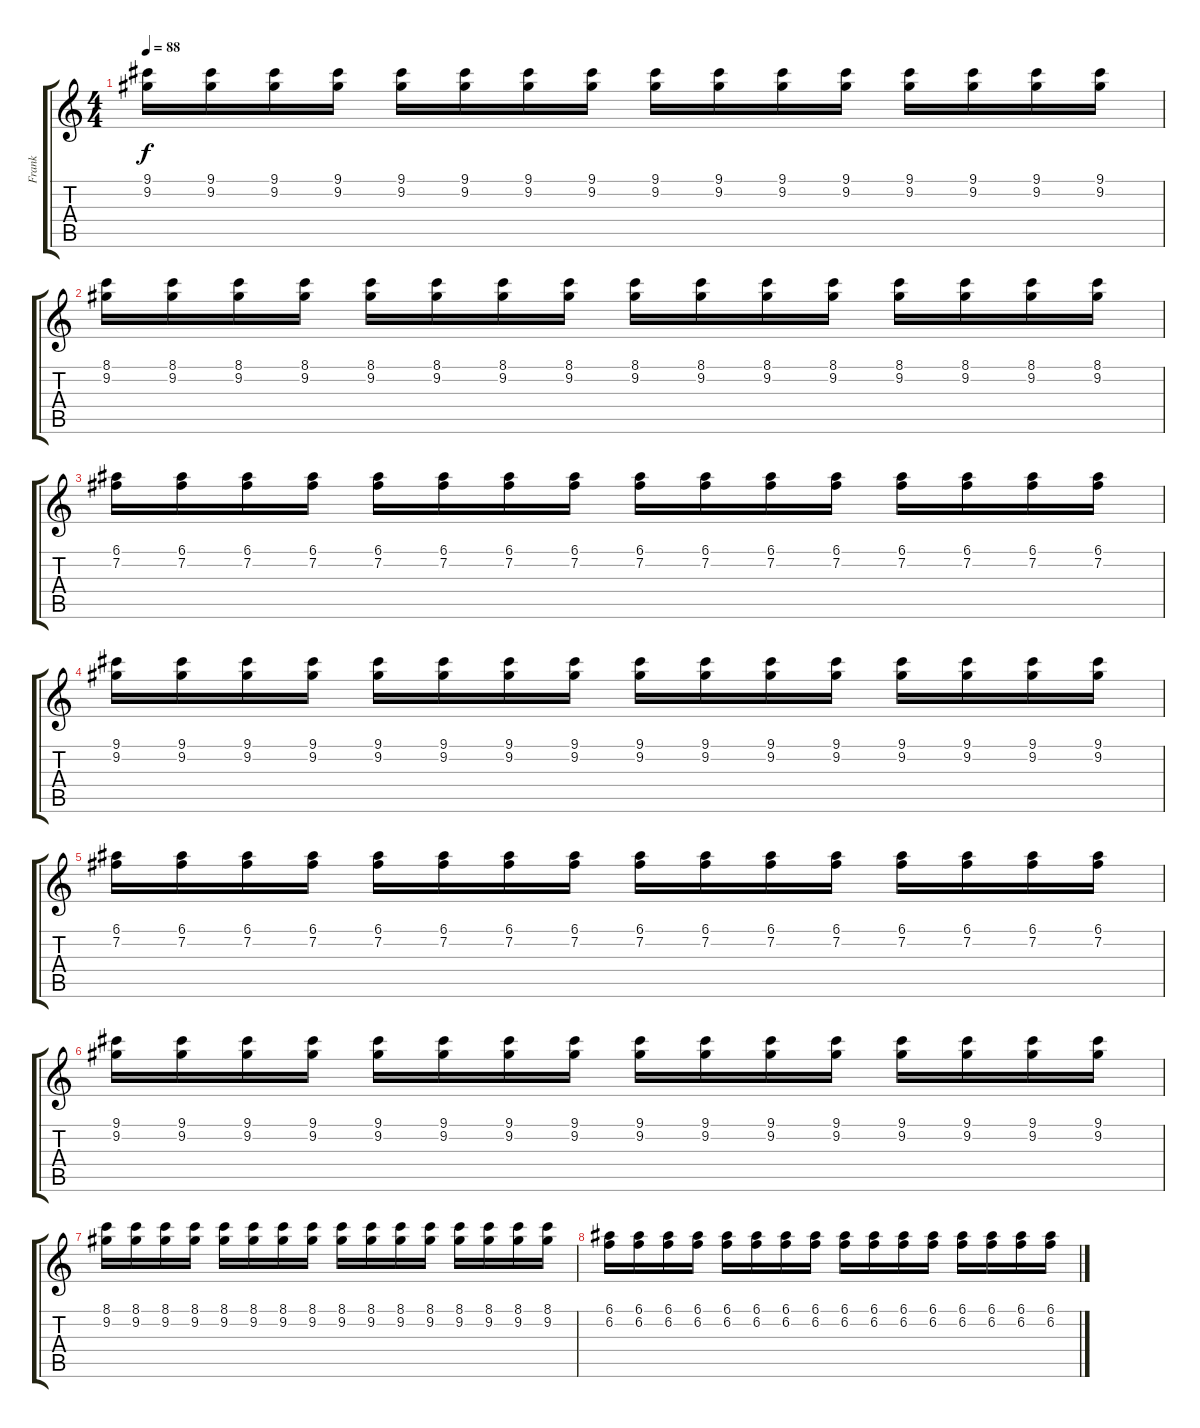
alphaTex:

\track ("Frank" "Frank") {instrument acousticguitarsteel}
\staff {score tabs}
\tuning (E4 B3 G3 D3 A2 E2) {hide}
\ts (4 4)
\section ("" "")
\tempo 88
\clef g2
\ks c
(9.1 9.2).16{dy f} (9.1 9.2).16 (9.1 9.2).16 (9.1 9.2).16 (9.1 9.2).16 (9.1 9.2).16 (9.1 9.2).16 (9.1 9.2).16 (9.1 9.2).16 (9.1 9.2).16 (9.1 9.2).16 (9.1 9.2).16 (9.1 9.2).16 (9.1 9.2).16 (9.1 9.2).16 (9.1 9.2).16 |
(8.1 9.2).16 (8.1 9.2).16 (8.1 9.2).16 (8.1 9.2).16 (8.1 9.2).16 (8.1 9.2).16 (8.1 9.2).16 (8.1 9.2).16 (8.1 9.2).16 (8.1 9.2).16 (8.1 9.2).16 (8.1 9.2).16 (8.1 9.2).16 (8.1 9.2).16 (8.1 9.2).16 (8.1 9.2).16 |
(6.1 7.2).16 (6.1 7.2).16 (6.1 7.2).16 (6.1 7.2).16 (6.1 7.2).16 (6.1 7.2).16 (6.1 7.2).16 (6.1 7.2).16 (6.1 7.2).16 (6.1 7.2).16 (6.1 7.2).16 (6.1 7.2).16 (6.1 7.2).16 (6.1 7.2).16 (6.1 7.2).16 (6.1 7.2).16 |
(9.1 9.2).16 (9.1 9.2).16 (9.1 9.2).16 (9.1 9.2).16 (9.1 9.2).16 (9.1 9.2).16 (9.1 9.2).16 (9.1 9.2).16 (9.1 9.2).16 (9.1 9.2).16 (9.1 9.2).16 (9.1 9.2).16 (9.1 9.2).16 (9.1 9.2).16 (9.1 9.2).16 (9.1 9.2).16 |
(6.1 7.2).16 (6.1 7.2).16 (6.1 7.2).16 (6.1 7.2).16 (6.1 7.2).16 (6.1 7.2).16 (6.1 7.2).16 (6.1 7.2).16 (6.1 7.2).16 (6.1 7.2).16 (6.1 7.2).16 (6.1 7.2).16 (6.1 7.2).16 (6.1 7.2).16 (6.1 7.2).16 (6.1 7.2).16 |
(9.1 9.2).16 (9.1 9.2).16 (9.1 9.2).16 (9.1 9.2).16 (9.1 9.2).16 (9.1 9.2).16 (9.1 9.2).16 (9.1 9.2).16 (9.1 9.2).16 (9.1 9.2).16 (9.1 9.2).16 (9.1 9.2).16 (9.1 9.2).16 (9.1 9.2).16 (9.1 9.2).16 (9.1 9.2).16 |
(8.1 9.2).16 (8.1 9.2).16 (8.1 9.2).16 (8.1 9.2).16 (8.1 9.2).16 (8.1 9.2).16 (8.1 9.2).16 (8.1 9.2).16 (8.1 9.2).16 (8.1 9.2).16 (8.1 9.2).16 (8.1 9.2).16 (8.1 9.2).16 (8.1 9.2).16 (8.1 9.2).16 (8.1 9.2).16 |
(6.1 6.2).16 (6.1 6.2).16 (6.1 6.2).16 (6.1 6.2).16 (6.1 6.2).16 (6.1 6.2).16 (6.1 6.2).16 (6.1 6.2).16 (6.1 6.2).16 (6.1 6.2).16 (6.1 6.2).16 (6.1 6.2).16 (6.1 6.2).16 (6.1 6.2).16 (6.1 6.2).16 (6.1 6.2).16
